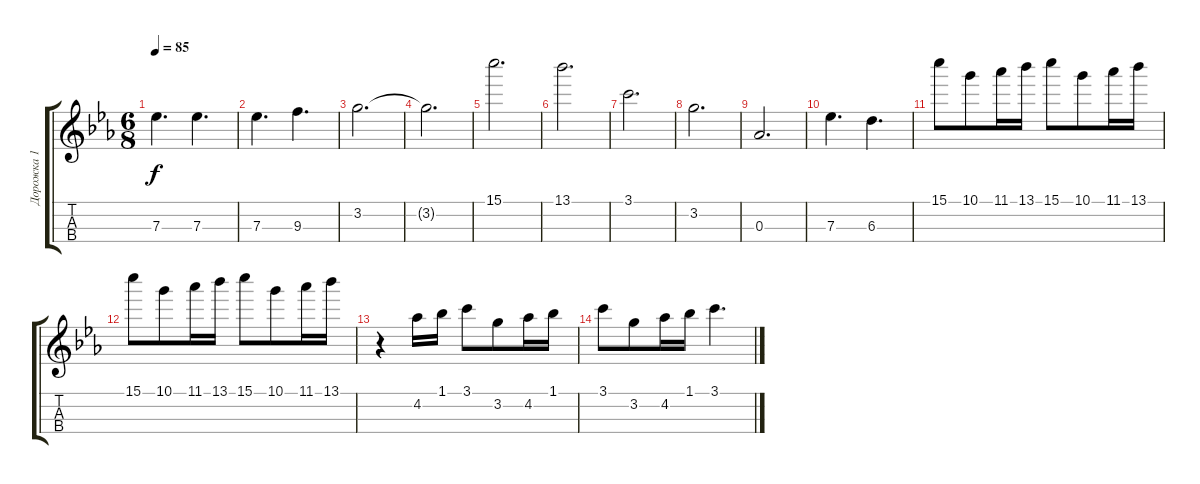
\track ("Дорожка 1" "Дорожка 1") {instrument acousticguitarnylon}
\staff {score tabs}
\tuning (A4 E4 Ab3 G4) {hide}
\ts (6 8)
\tempo 85
\clef g2
\ks eb
7.3.4{d dy f} 7.3.4{d} |
7.3.4{d} 9.3.4{d} |
3.2.2{d} |
3.2{t}.2{d} |
15.1.2{d} |
13.1.2{d} |
3.1.2{d} |
3.2.2{d} |
0.3.2{d} |
7.3.4{d} 6.3.4{d} |
15.1.8 10.1.8 11.1.16 13.1.16 15.1.8 10.1.8 11.1.16 13.1.16 |
15.1.8 10.1.8 11.1.16 13.1.16 15.1.8 10.1.8 11.1.16 13.1.16 |
r.4 4.2.16 1.1.16 3.1.8 3.2.8 4.2.16 1.1.16 |
3.1.8 3.2.8 4.2.16 1.1.16 3.1.4{d}
